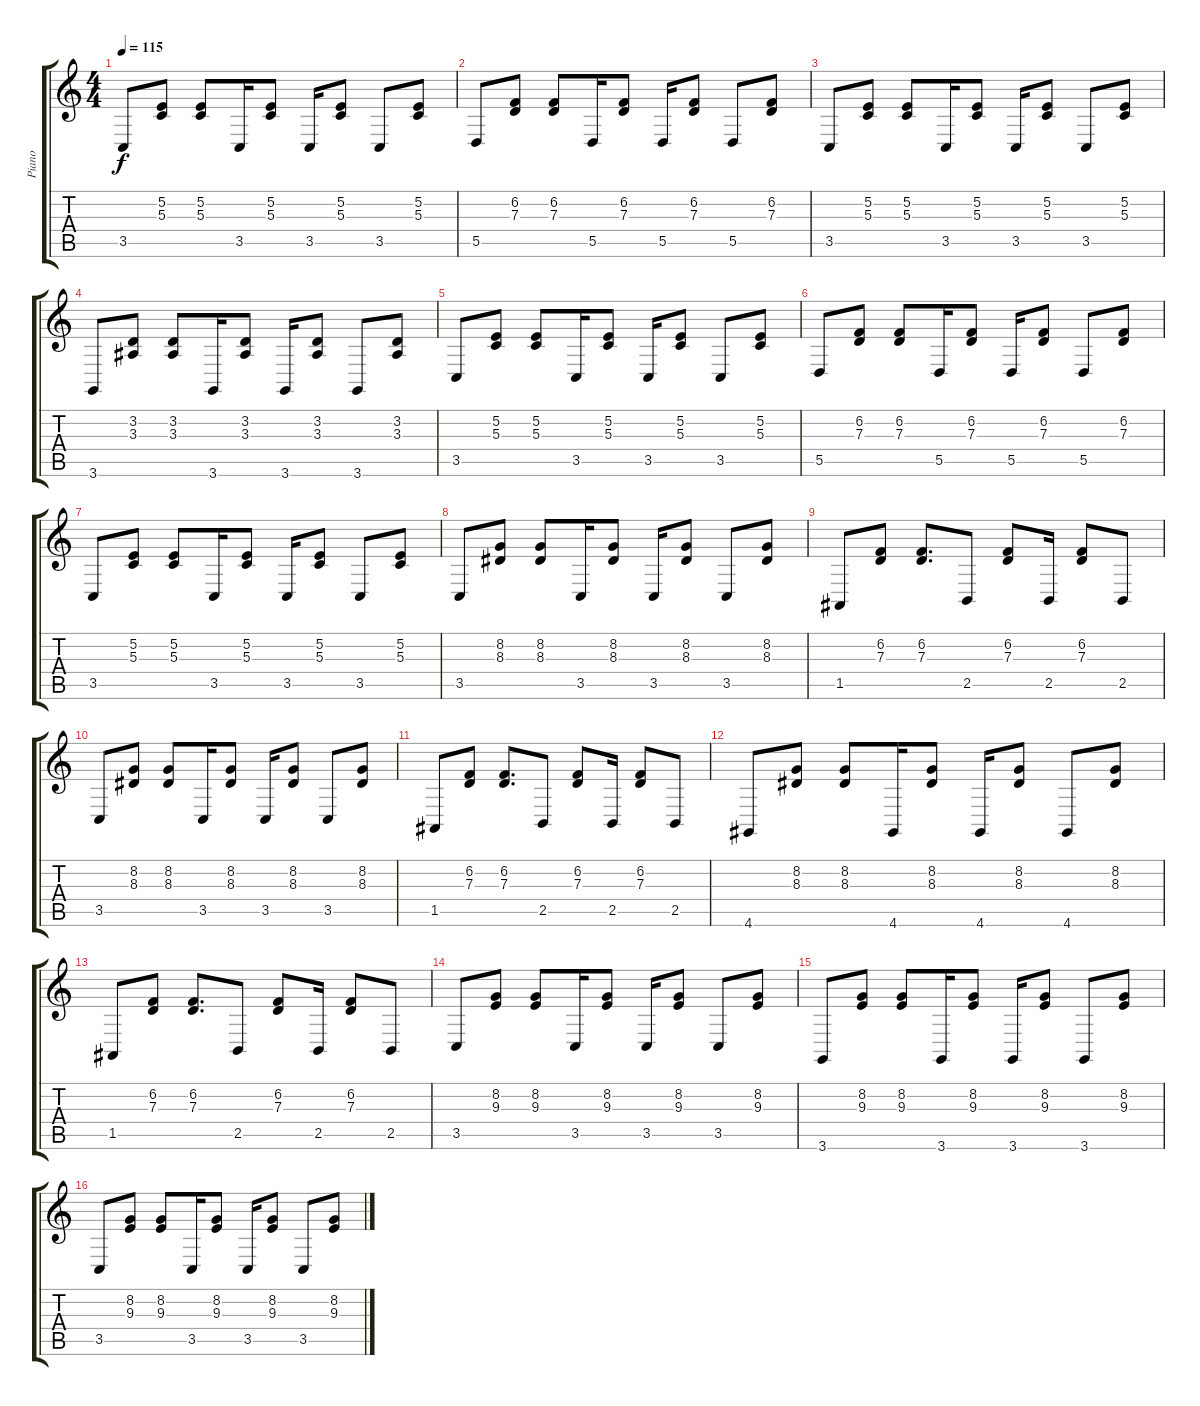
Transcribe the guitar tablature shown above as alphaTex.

\track ("Piano" "Piano") {instrument electricgrandpiano}
\staff {score tabs}
\tuning (E4 B3 G3 D3 A2 E2) {hide}
\ts (4 4)
\tempo 115
\clef g2
\ks c
3.5.8{dy f} (5.2 5.3).8 (5.2 5.3).8 3.5.16 (5.2 5.3).8 3.5.16 (5.2 5.3).8 3.5.8 (5.2 5.3).8 |
5.5.8 (6.2 7.3).8 (6.2 7.3).8 5.5.16 (6.2 7.3).8 5.5.16 (6.2 7.3).8 5.5.8 (6.2 7.3).8 |
3.5.8 (5.2 5.3).8 (5.2 5.3).8 3.5.16 (5.2 5.3).8 3.5.16 (5.2 5.3).8 3.5.8 (5.2 5.3).8 |
3.6.8 (3.2 3.3).8 (3.2 3.3).8 3.6.16 (3.2 3.3).8 3.6.16 (3.2 3.3).8 3.6.8 (3.2 3.3).8 |
3.5.8 (5.2 5.3).8 (5.2 5.3).8 3.5.16 (5.2 5.3).8 3.5.16 (5.2 5.3).8 3.5.8 (5.2 5.3).8 |
5.5.8 (6.2 7.3).8 (6.2 7.3).8 5.5.16 (6.2 7.3).8 5.5.16 (6.2 7.3).8 5.5.8 (6.2 7.3).8 |
3.5.8 (5.2 5.3).8 (5.2 5.3).8 3.5.16 (5.2 5.3).8 3.5.16 (5.2 5.3).8 3.5.8 (5.2 5.3).8 |
3.5.8 (8.2 8.3).8 (8.2 8.3).8 3.5.16 (8.2 8.3).8 3.5.16 (8.2 8.3).8 3.5.8 (8.2 8.3).8 |
1.5.8 (6.2 7.3).8 (6.2 7.3).8{d} 2.5.8 (6.2 7.3).8 2.5.16 (6.2 7.3).8 2.5.8 |
3.5.8 (8.2 8.3).8 (8.2 8.3).8 3.5.16 (8.2 8.3).8 3.5.16 (8.2 8.3).8 3.5.8 (8.2 8.3).8 |
1.5.8 (6.2 7.3).8 (6.2 7.3).8{d} 2.5.8 (6.2 7.3).8 2.5.16 (6.2 7.3).8 2.5.8 |
4.6.8 (8.2 8.3).8 (8.2 8.3).8 4.6.16 (8.2 8.3).8 4.6.16 (8.2 8.3).8 4.6.8 (8.2 8.3).8 |
1.5.8 (6.2 7.3).8 (6.2 7.3).8{d} 2.5.8 (6.2 7.3).8 2.5.16 (6.2 7.3).8 2.5.8 |
3.5.8 (8.2 9.3).8 (8.2 9.3).8 3.5.16 (8.2 9.3).8 3.5.16 (8.2 9.3).8 3.5.8 (8.2 9.3).8 |
3.6.8 (8.2 9.3).8 (8.2 9.3).8 3.6.16 (8.2 9.3).8 3.6.16 (8.2 9.3).8 3.6.8 (8.2 9.3).8 |
3.5.8 (8.2 9.3).8 (8.2 9.3).8 3.5.16 (8.2 9.3).8 3.5.16 (8.2 9.3).8 3.5.8 (8.2 9.3).8
